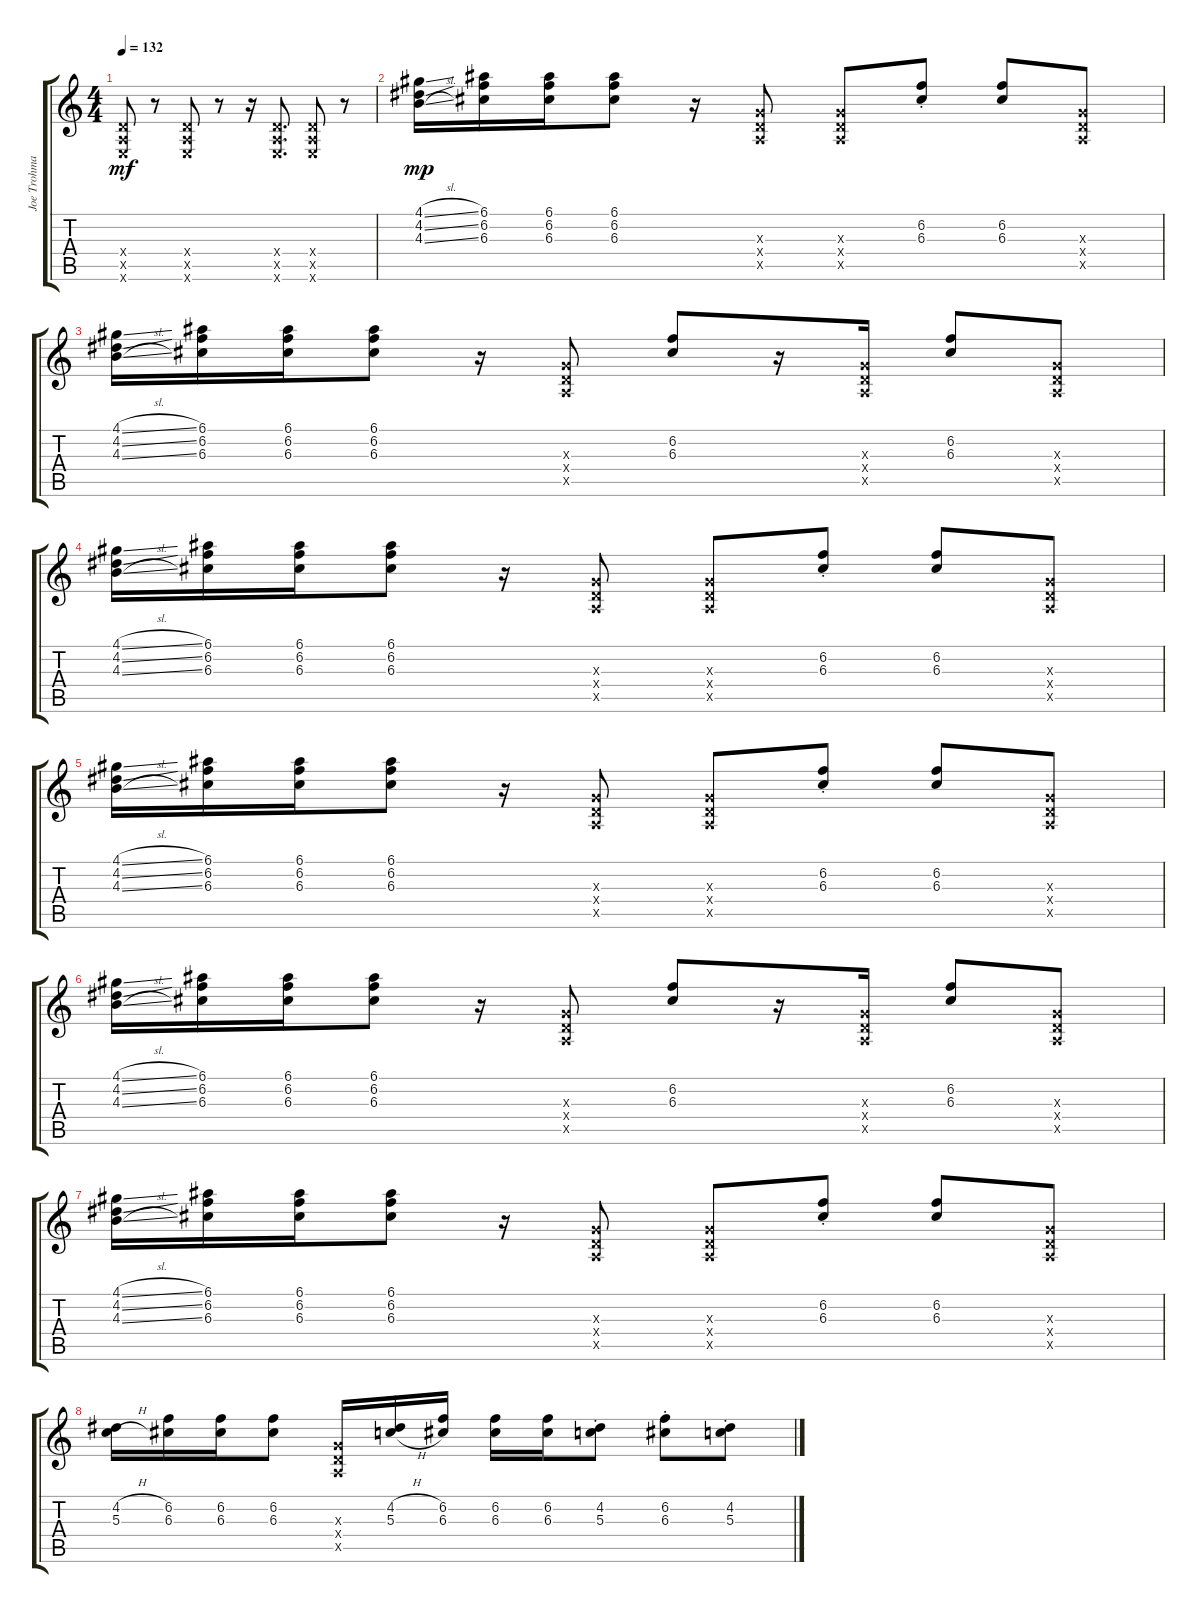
\track ("Joe Trohman " "Joe Trohma") {instrument distortionguitar}
\staff {score tabs}
\tuning (E4 B3 G3 D3 A2 E2) {hide}
\ts (4 4)
\tempo 132
\clef g2
\ks c
(0.4{x} 0.5{x} 0.6{x}).8{dy mf volume 16} r.8 (0.4{x} 0.5{x} 0.6{x}).8 r.8 r.16 (0.4{x} 0.5{x} 0.6{x}).8{d} (0.4{x} 0.5{x} 0.6{x}).8 r.8 |
(4.1{sl} 4.2{sl} 4.3{sl}).16{dy mp} (6.1 6.2 6.3).16 (6.1 6.2 6.3).16 (6.1 6.2 6.3).8 r.16 (0.3{x} 0.4{x} 0.5{x}).8 (0.3{x} 0.4{x} 0.5{x}).8 (6.2{st} 6.3{st}).8 (6.2 6.3).8 (0.3{x} 0.4{x} 0.5{x}).8 |
(4.1{sl} 4.2{sl} 4.3{sl}).16 (6.1 6.2 6.3).16 (6.1 6.2 6.3).16 (6.1 6.2 6.3).8 r.16 (0.3{x} 0.4{x} 0.5{x}).8 (6.2 6.3).8 r.16 (0.3{x} 0.4{x} 0.5{x}).16 (6.2 6.3).8 (0.3{x} 0.4{x} 0.5{x}).8 |
(4.1{sl} 4.2{sl} 4.3{sl}).16 (6.1 6.2 6.3).16 (6.1 6.2 6.3).16 (6.1 6.2 6.3).8 r.16 (0.3{x} 0.4{x} 0.5{x}).8 (0.3{x} 0.4{x} 0.5{x}).8 (6.2{st} 6.3{st}).8 (6.2 6.3).8 (0.3{x} 0.4{x} 0.5{x}).8 |
(4.1{sl} 4.2{sl} 4.3{sl}).16 (6.1 6.2 6.3).16 (6.1 6.2 6.3).16 (6.1 6.2 6.3).8 r.16 (0.3{x} 0.4{x} 0.5{x}).8 (0.3{x} 0.4{x} 0.5{x}).8 (6.2{st} 6.3{st}).8 (6.2 6.3).8 (0.3{x} 0.4{x} 0.5{x}).8 |
(4.1{sl} 4.2{sl} 4.3{sl}).16 (6.1 6.2 6.3).16 (6.1 6.2 6.3).16 (6.1 6.2 6.3).8 r.16 (0.3{x} 0.4{x} 0.5{x}).8 (6.2 6.3).8 r.16 (0.3{x} 0.4{x} 0.5{x}).16 (6.2 6.3).8 (0.3{x} 0.4{x} 0.5{x}).8 |
(4.1{sl} 4.2{sl} 4.3{sl}).16 (6.1 6.2 6.3).16 (6.1 6.2 6.3).16 (6.1 6.2 6.3).8 r.16 (0.3{x} 0.4{x} 0.5{x}).8 (0.3{x} 0.4{x} 0.5{x}).8 (6.2{st} 6.3{st}).8 (6.2 6.3).8 (0.3{x} 0.4{x} 0.5{x}).8 |
(4.2{h} 5.3{h}).16 (6.2 6.3).16 (6.2 6.3).16 (6.2 6.3).8 (0.3{x} 0.4{x} 0.5{x}).16 (4.2{h} 5.3{h}).16 (6.2 6.3).16 (6.2 6.3).16 (6.2 6.3).16 (4.2{st} 5.3{st}).8 (6.2{st} 6.3{st}).8 (4.2{st} 5.3{st}).8
